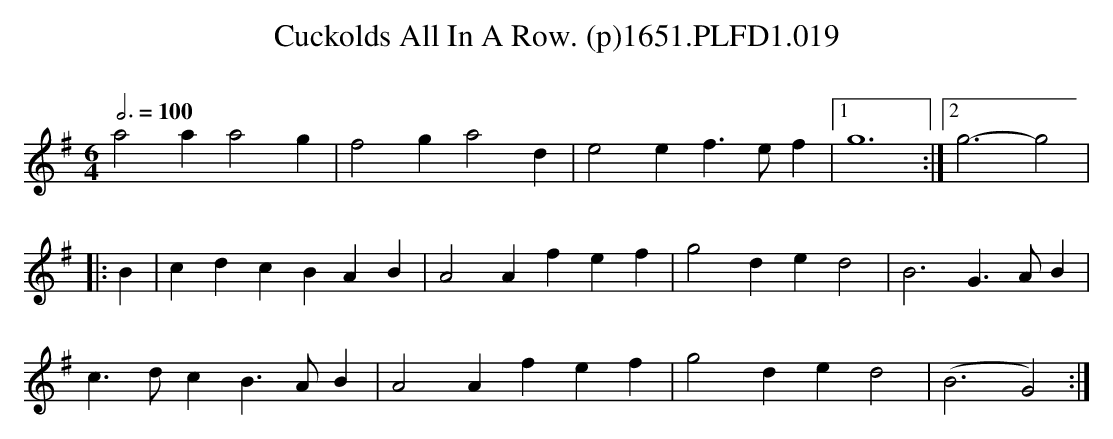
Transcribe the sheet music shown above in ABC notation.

X:1
T:Cuckolds All In A Row. (p)1651.PLFD1.019
M:6/4
L:1/4
Q:3/4=100
O:
K:G
a2 a a2 g|f2 g a2 d|e2 e f>ef|[1g6:|[2g3-g2|
|:B|cdc BAB|A2 A fef|g2 d e d2|B3 G>AB|
c>dc B>AB|A2 A fef|g2 d e d2|(B3G2):|
